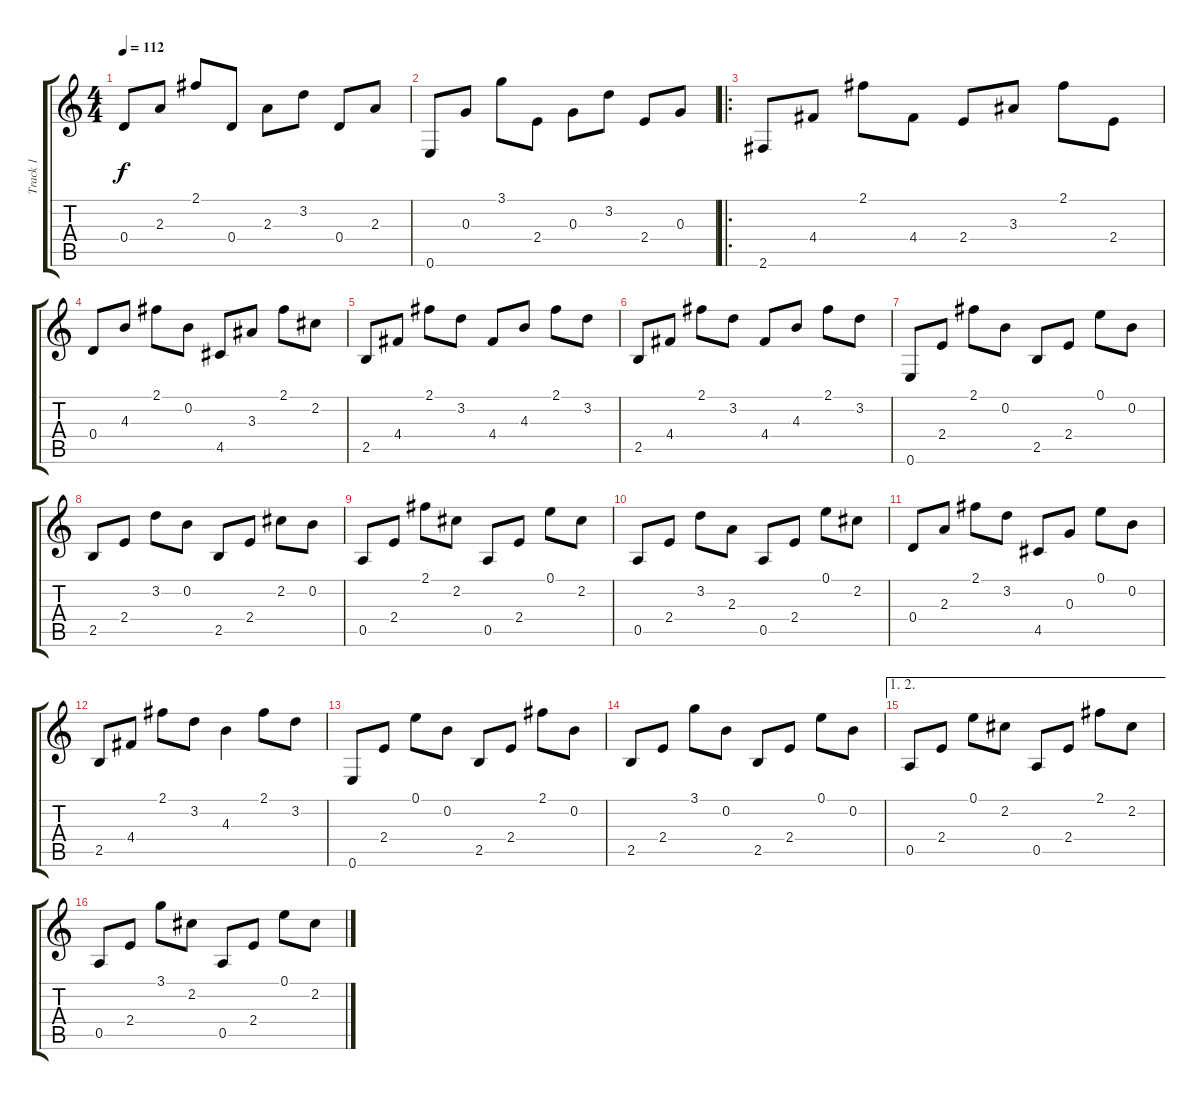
\track ("Track 1" "Track 1") {instrument acousticguitarsteel}
\staff {score tabs}
\tuning (E4 B3 G3 D3 A2 E2) {hide}
\ts (4 4)
\tempo 112
\clef g2
\ks c
0.4.8{dy f instrument acousticguitarsteel} 2.3.8 2.1.8 0.4.8 2.3.8 3.2.8 0.4.8 2.3.8 |
0.6.8 0.3.8 3.1.8 2.4.8 0.3.8 3.2.8 2.4.8 0.3.8 |
\ro
2.6.8 4.4.8 2.1.8 4.4.8 2.4.8 3.3.8 2.1.8 2.4.8 |
0.4.8 4.3.8 2.1.8 0.2.8 4.5.8 3.3.8 2.1.8 2.2.8 |
2.5.8 4.4.8 2.1.8 3.2.8 4.4.8 4.3.8 2.1.8 3.2.8 |
2.5.8 4.4.8 2.1.8 3.2.8 4.4.8 4.3.8 2.1.8 3.2.8 |
0.6.8 2.4.8 2.1.8 0.2.8 2.5.8 2.4.8 0.1.8 0.2.8 |
2.5.8 2.4.8 3.2.8 0.2.8 2.5.8 2.4.8 2.2.8 0.2.8 |
0.5.8 2.4.8 2.1.8 2.2.8 0.5.8 2.4.8 0.1.8 2.2.8 |
0.5.8 2.4.8 3.2.8 2.3.8 0.5.8 2.4.8 0.1.8 2.2.8 |
0.4.8 2.3.8 2.1.8 3.2.8 4.5.8 0.3.8 0.1.8 0.2.8 |
2.5.8 4.4.8 2.1.8 3.2.8 4.3.4 2.1.8 3.2.8 |
0.6.8 2.4.8 0.1.8 0.2.8 2.5.8 2.4.8 2.1.8 0.2.8 |
2.5.8 2.4.8 3.1.8 0.2.8 2.5.8 2.4.8 0.1.8 0.2.8 |
\ae (1 2)
0.5.8 2.4.8 0.1.8 2.2.8 0.5.8 2.4.8 2.1.8 2.2.8 |
0.5.8 2.4.8 3.1.8 2.2.8 0.5.8 2.4.8 0.1.8 2.2.8
